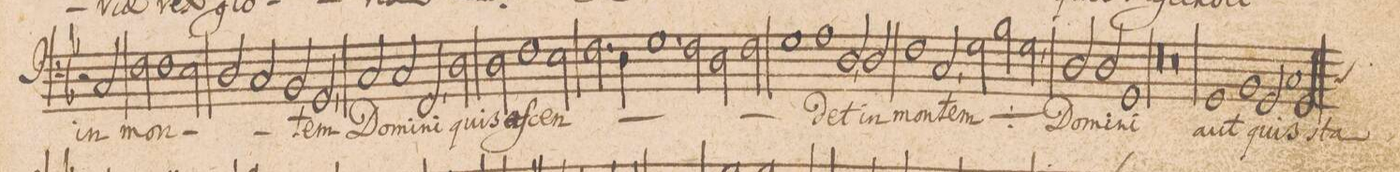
**kern	**text
*I"[Baſso]	*
*clefF4	*
*k[b-]	*
*met(C|)	*
*M2/1	*
2C/	in
=69-	=69-
2F\	mon-
1F\	.
2E\	.
=70-	=70-
2D/	.
2C/	.
2BB-/	.
2GG,/	-tem
=71-	=71-
2C/	Do-
2C/	-mi-
2FF,/	-ni
2D\	quis
=72-	=72-
2D\	a-
1F\	-ſcen-
2E\	.
=73-	=73-
2.F\	.
4D\	.
1.G\	.
=74-	=74-
2F\	.
2D\	.
2F\	.
=75-	=75-
1G\	.
1A\	.
=76-	=76-
2D,/	-det
2D/	in
1F\	mon-
=77-	=77-
2C,/	-tem
2G\	/in
2B-\	mon-
2G,\	-tem/
=78-	=78-
2D/	Do-
2D/	-mi-
1GG/	-ni
=79-	=79-
00r	.
=80-	=80-
=81-	=81-
0r	.
=82-	=82-
1GG/	aut
1BB-/	quis-
=83-	=83-
2GG/	.
1C/	.
*custos:C	*
2GG/	-sta-
*-	*-
